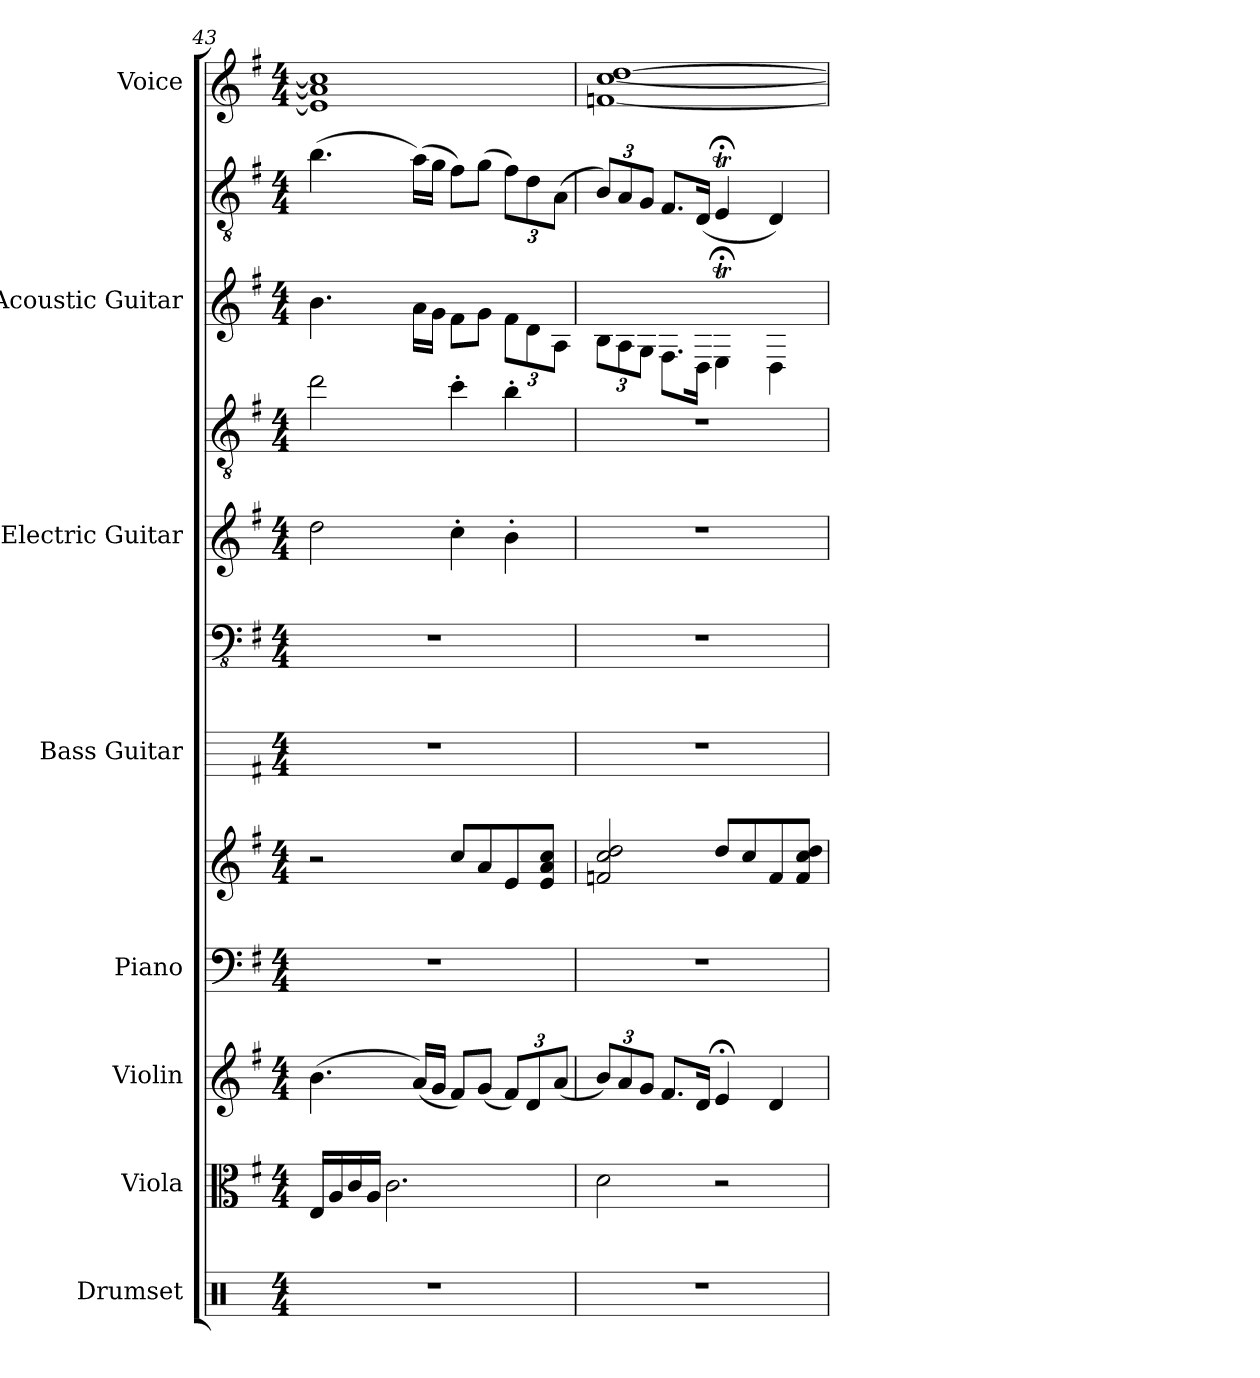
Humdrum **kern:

**kern	**kern	**kern	**kern	**kern	**kern	**kern	**kern	**kern	**kern	**kern	**kern
*part8	*part7	*part6	*part5	*part5	*part4	*part4	*part3	*part3	*part2	*part2	*part1
*staff12	*staff11	*staff10	*staff9	*staff8	*staff7	*staff6	*staff5	*staff4	*staff3	*staff2	*staff1
*I"Drumset	*I"Viola	*I"Violin	*I"Piano	*	*I"Bass Guitar	*	*I"Electric Guitar	*	*I"Acoustic Guitar	*	*I"Voice
*I'Drs.	*I'Vla.	*I'Vln.	*I'Pno.	*	*I'B. Guit.	*	*I'El. Guit.	*	*I'Guit.	*	*I'Vo.
*clefX	*clefC3	*clefG2	*clefF4	*clefG2	*	*clefFv4	*	*clefGv2	*	*clefGv2	*clefG2
*k[]	*k[f#]	*k[f#]	*k[f#]	*k[f#]	*k[f#]	*k[f#]	*k[f#]	*k[f#]	*k[f#]	*k[f#]	*k[f#]
*M4/4	*M4/4	*M4/4	*M4/4	*M4/4	*M4/4	*M4/4	*M4/4	*M4/4	*M4/4	*M4/4	*M4/4
=43	=43	=43	=43	=43	=43	=43	=43	=43	=43	=43	=43
1r	16E/LL	(4.b\	1r	2r	1r	1r	2dd\	2dd\	4.b\	(4.b\	1e] 1a] 1cc]
.	16A/	.	.	.	.	.	.	.	.	.	.
.	16c/	.	.	.	.	.	.	.	.	.	.
.	16A/JJ	.	.	.	.	.	.	.	.	.	.
.	2.c\	.	.	.	.	.	.	.	.	.	.
.	.	(16a/LL)	.	.	.	.	.	.	16a\LL	(16a\LL)	.
.	.	16g/JJ	.	.	.	.	.	.	16g\JJ	16g\JJ	.
.	.	8f#/L)	.	8cc/L	.	.	4cc'\	4cc'\	8f#\L	8f#\L)	.
.	.	(8g/J	.	8a/	.	.	.	.	8g\J	(8g\J	.
*	*	*Xbrackettup	*	*	*	*	*	*	*Xbrackettup	*Xbrackettup	*
.	.	12f#/L)	.	8e/	.	.	4b'\	4b'\	12f#\L	12f#\L)	.
.	.	12d/	.	.	.	.	.	.	12d\	12d\	.
.	.	.	.	8e/ 8a/ 8cc/J	.	.	.	.	.	.	.
.	.	(12a/J	.	.	.	.	.	.	12A\J	(12A\J	.
!!LO:PB:g=z
=44	=44	=44	=44	=44	=44	=44	=44	=44	=44	=44	=44
1r	2d\	12b/L)	1r	2fn/ 2cc/ 2dd/	1r	1r	1r	1r	12B\L	12B/L)	[1fn [1cc [1dd
.	.	12a/	.	.	.	.	.	.	12A\	12A/	.
.	.	12g/J	.	.	.	.	.	.	12G\J	12G/J	.
.	.	8.f#/L	.	.	.	.	.	.	8.F#\L	8.F#/L	.
.	.	16d/Jk	.	.	.	.	.	.	16D\Jk	(16D/Jk	.
.	2r	4e;</	.	8dd/L	.	.	.	.	4E;<T\	4E;<T/	.
.	.	.	.	8cc/	.	.	.	.	.	.	.
.	.	4d/	.	8f/	.	.	.	.	4D\	4D/)	.
.	.	.	.	8f/ 8cc/ 8dd/J	.	.	.	.	.	.	.
=	=	=	=	=	=	=	=	=	=	=	=
*-	*-	*-	*-	*-	*-	*-	*-	*-	*-	*-	*-
